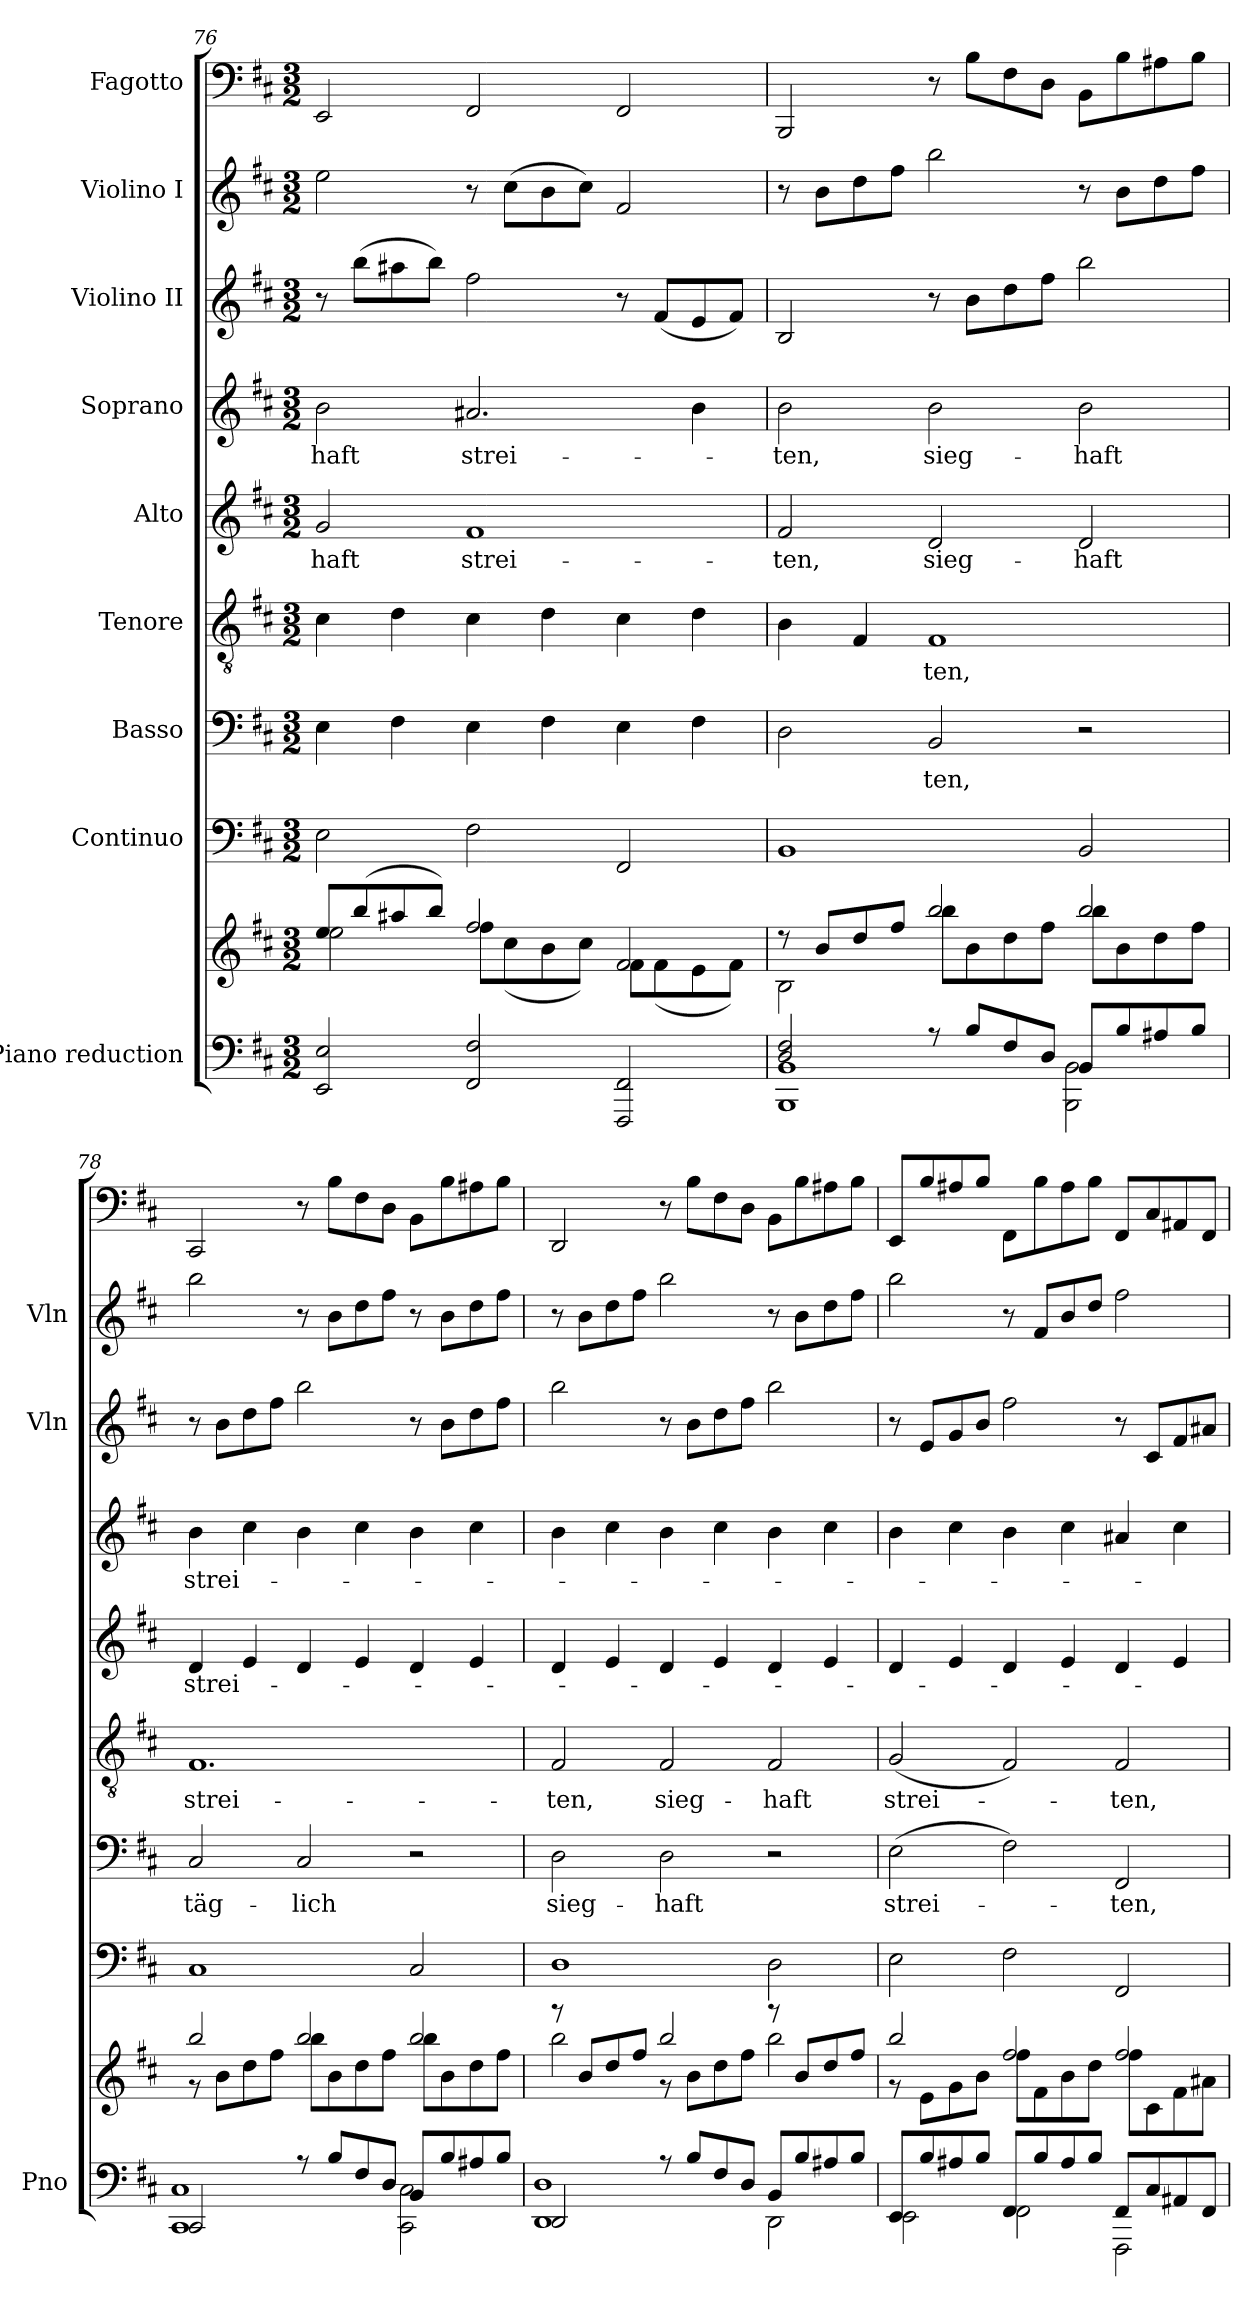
**kern	**kern	**kern	**kern	**text	**kern	**text	**kern	**text	**kern	**text	**kern	**kern	**kern
*part9	*part9	*part8	*part7	*part7	*part6	*part6	*part5	*part5	*part4	*part4	*part3	*part2	*part1
*staff10	*staff9	*staff8	*staff7	*staff7	*staff6	*staff6	*staff5	*staff5	*staff4	*staff4	*staff3	*staff2	*staff1
*I"Piano reduction	*	*I"Continuo	*I"Basso	*	*I"Tenore	*	*I"Alto	*	*I"Soprano	*	*I"Violino II	*I"Violino I	*I"Fagotto
*I'Pno	*	*	*	*	*	*	*	*	*	*	*I'Vln	*I'Vln	*
*clefF4	*clefG2	*clefF4	*clefF4	*	*clefGv2	*	*clefG2	*	*clefG2	*	*clefG2	*clefG2	*clefF4
*k[f#c#]	*k[f#c#]	*k[f#c#]	*k[f#c#]	*	*k[f#c#]	*	*k[f#c#]	*	*k[f#c#]	*	*k[f#c#]	*k[f#c#]	*k[f#c#]
*M3/2	*M3/2	*M3/2	*M3/2	*	*M3/2	*	*M3/2	*	*M3/2	*	*M3/2	*M3/2	*M3/2
=76	=76	=76	=76	=76	=76	=76	=76	=76	=76	=76	=76	=76	=76
*	*^	*	*	*	*	*	*	*	*	*	*	*	*
!	!	!	!	!	!	!	!	!	!LO:LY:b	!	!LO:LY:b	!	!	!
2EE/ 2E/	8ee/L	2ee\	2E\	4E\	.	4c#\	.	2g/	haft	2b\	-haft	8r	2ee\	2EE/
.	(>8bb/	.	.	.	.	.	.	.	.	.	.	(>8bb\L	.	.
.	8aa#X/	.	.	4F#\	.	4d\	.	.	.	.	.	8aa#X\	.	.
.	8bb/J)	.	.	.	.	.	.	.	.	.	.	8bb\J)	.	.
!	!	!	!	!	!	!	!	!	!LO:LY:b	!	!LO:LY:b	!	!	!
2FF#/ 2F#/	2ff#/	8ff#\L	2F#\	4E\	.	4c#\	.	1f#	strei-	2.a#X/	strei-	2ff#\	8r	2FF#/
.	.	(<8cc#\	.	.	.	.	.	.	.	.	.	.	(>8cc#\L	.
.	.	8b\	.	4F#\	.	4d\	.	.	.	.	.	.	8b\	.
.	.	8cc#\J)	.	.	.	.	.	.	.	.	.	.	8cc#\J)	.
2FFF#/ 2FF#/	2f#/	8f#\L	2FF#/	4E\	.	4c#\	.	.	.	.	.	8r	2f#/	2FF#/
.	.	(<8f#\	.	.	.	.	.	.	.	.	.	(<8f#/L	.	.
.	.	8e\	.	4F#\	.	4d\	.	.	.	4b\	.	8e/	.	.
.	.	8f#\J)	.	.	.	.	.	.	.	.	.	8f#/J)	.	.
=77	=77	=77	=77	=77	=77	=77	=77	=77	=77	=77	=77	=77	=77	=77
!LO:N:n=1:head=open	!	!	!	!	!	!	!	!	!	!	!	!	!	!
!LO:N:n=2:head=open	!	!LO:N:head=open	!	!	!	!	!	!	!LO:LY:b	!	!LO:LY:b	!	!	!
*^	*	*	*	*	*	*	*	*	*	*	*	*	*	*
2D!/ 2F#!/	1BBB 1BB	8r	2B\	1BB	2D\	.	4B\	.	2f#/	ten,	2b\	-ten,	2B/	8r	2BBB/
.	.	8b/L	.	.	.	.	.	.	.	.	.	.	.	8b\L	.
.	.	8dd/	.	.	.	.	4F#/	.	.	.	.	.	.	8dd\	.
.	.	8ff#/J	.	.	.	.	.	.	.	.	.	.	.	8ff#\J	.
!	!	!	!	!	!	!LO:LY:b	!	!LO:LY:b	!	!LO:LY:b	!	!LO:LY:b	!	!	!
8r	.	2bb/	8bb\L	.	2BB/	ten,	1F#	ten,	2d/	sieg-	2b\	sieg-	8r	2bb\	8r
8B!/L	.	.	8b\	.	.	.	.	.	.	.	.	.	8b\L	.	8B\L
8F#!/	.	.	8dd\	.	.	.	.	.	.	.	.	.	8dd\	.	8F#\
8D!/J	.	.	8ff#\J	.	.	.	.	.	.	.	.	.	8ff#\J	.	8D\J
!	!	!	!	!	!	!	!	!	!	!LO:LY:b	!	!LO:LY:b	!	!	!
8BB!/L	2BBB\ 2BB\	2bb/	8bb\L	2BB/	2r	.	.	.	2d/	haft	2b\	-haft	2bb\	8r	8BB\L
8B!/	.	.	8b\	.	.	.	.	.	.	.	.	.	.	8b\L	8B\
8A#X!/	.	.	8dd\	.	.	.	.	.	.	.	.	.	.	8dd\	8A#X\
8B!/J	.	.	8ff#\J	.	.	.	.	.	.	.	.	.	.	8ff#\J	8B\J
!!LO:PB:g=z
=78	=78	=78	=78	=78	=78	=78	=78	=78	=78	=78	=78	=78	=78	=78	=78
!	!	!	!	!	!	!LO:LY:b	!	!LO:LY:b	!	!LO:LY:b	!	!LO:LY:b	!	!	!
2CC#!/	1CC# 1C#	2bb/	8r	1C#	2C#/	täg-	1.F#	strei-	4d/	strei-	4b\	strei-	8r	2bb\	2CC#/
.	.	.	8b\L	.	.	.	.	.	.	.	.	.	8b\L	.	.
.	.	.	8dd\	.	.	.	.	.	4e/	.	4cc#\	.	8dd\	.	.
.	.	.	8ff#\J	.	.	.	.	.	.	.	.	.	8ff#\J	.	.
!	!	!	!	!	!	!LO:LY:b	!	!	!	!	!	!	!	!	!
8r	.	2bb/	8bb\L	.	2C#/	lich	.	.	4d/	.	4b\	.	2bb\	8r	8r
8B!/L	.	.	8b\	.	.	.	.	.	.	.	.	.	.	8b\L	8B\L
8F#!/	.	.	8dd\	.	.	.	.	.	4e/	.	4cc#\	.	.	8dd\	8F#\
8D!/J	.	.	8ff#\J	.	.	.	.	.	.	.	.	.	.	8ff#\J	8D\J
8BB!/L	2CC#\ 2C#\	2bb/	8bb\L	2C#/	2r	.	.	.	4d/	.	4b\	.	8r	8r	8BB\L
8B!/	.	.	8b\	.	.	.	.	.	.	.	.	.	8b\L	8b\L	8B\
8A#X!/	.	.	8dd\	.	.	.	.	.	4e/	.	4cc#\	.	8dd\	8dd\	8A#X\
8B!/J	.	.	8ff#\J	.	.	.	.	.	.	.	.	.	8ff#\J	8ff#\J	8B\J
=79	=79	=79	=79	=79	=79	=79	=79	=79	=79	=79	=79	=79	=79	=79	=79
!	!	!	!	!	!	!LO:LY:b	!	!LO:LY:b	!	!	!	!	!	!	!
2DD!/	1DD 1D	8r	2bb\	1D	2D\	sieg-	2F#/	-ten,	4d/	.	4b\	.	2bb\	8r	2DD/
.	.	8b/L	.	.	.	.	.	.	.	.	.	.	.	8b\L	.
.	.	8dd/	.	.	.	.	.	.	4e/	.	4cc#\	.	.	8dd\	.
.	.	8ff#/J	.	.	.	.	.	.	.	.	.	.	.	8ff#\J	.
!	!	!	!	!	!	!LO:LY:b	!	!LO:LY:b	!	!	!	!	!	!	!
8r	.	2bb/	8r	.	2D\	haft	2F#/	sieg-	4d/	.	4b\	.	8r	2bb\	8r
8B!/L	.	.	8b\L	.	.	.	.	.	.	.	.	.	8b\L	.	8B\L
8F#!/	.	.	8dd\	.	.	.	.	.	4e/	.	4cc#\	.	8dd\	.	8F#\
8D!/J	.	.	8ff#\J	.	.	.	.	.	.	.	.	.	8ff#\J	.	8D\J
!	!	!	!	!	!	!	!	!LO:LY:b	!	!	!	!	!	!	!
8BB!/L	2DD\	8r	2bb\	2D\	2r	.	2F#/	-haft	4d/	.	4b\	.	2bb\	8r	8BB\L
8B!/	.	8b/L	.	.	.	.	.	.	.	.	.	.	.	8b\L	8B\
8A#X!/	.	8dd/	.	.	.	.	.	.	4e/	.	4cc#\	.	.	8dd\	8A#X\
8B!/J	.	8ff#/J	.	.	.	.	.	.	.	.	.	.	.	8ff#\J	8B\J
=80	=80	=80	=80	=80	=80	=80	=80	=80	=80	=80	=80	=80	=80	=80	=80
!	!	!	!	!	!	!LO:LY:b	!	!LO:LY:b	!	!	!	!	!	!	!
8EE!/L	2EE\	2bb/	8r	2E\	(>2E\	strei-	(<2G/	strei-	4d/	.	4b\	.	8r	2bb\	8EE/L
8B!/	.	.	8e\L	.	.	.	.	.	.	.	.	.	8e/L	.	8B/
8A#X!/	.	.	8g\	.	.	.	.	.	4e/	.	4cc#\	.	8g/	.	8A#X/
8B!/J	.	.	8b\J	.	.	.	.	.	.	.	.	.	8b/J	.	8B/J
8FF#!/L	2FF#\	2ff#/	8ff#\L	2F#\	2F#\)	.	2F#/)	.	4d/	.	4b\	.	2ff#\	8r	8FF#\L
8B!/	.	.	8f#\	.	.	.	.	.	.	.	.	.	.	8f#/L	8B\
8A#!/	.	.	8b\	.	.	.	.	.	4e/	.	4cc#\	.	.	8b/	8A#\
8B!/J	.	.	8dd\J	.	.	.	.	.	.	.	.	.	.	8dd/J	8B\J
!	!	!	!	!	!	!LO:LY:b	!	!LO:LY:b	!	!	!	!	!	!	!
8FF#!/L	2FFF#\	2ff#/	8ff#\L	2FF#/	2FF#/	ten,	2F#/	-ten,	4d/	.	4a#X/	.	8r	2ff#\	8FF#/L
8C#!/	.	.	8c#\	.	.	.	.	.	.	.	.	.	8c#/L	.	8C#/
8AA#X!/	.	.	8f#\	.	.	.	.	.	4e/	.	4cc#\	.	8f#/	.	8AA#X/
8FF#!/J	.	.	8a#X\J	.	.	.	.	.	.	.	.	.	8a#X/J	.	8FF#/J
*v	*v	*	*	*	*	*	*	*	*	*	*	*	*	*	*
*	*v	*v	*	*	*	*	*	*	*	*	*	*	*	*
=	=	=	=	=	=	=	=	=	=	=	=	=	=
*-	*-	*-	*-	*-	*-	*-	*-	*-	*-	*-	*-	*-	*-
